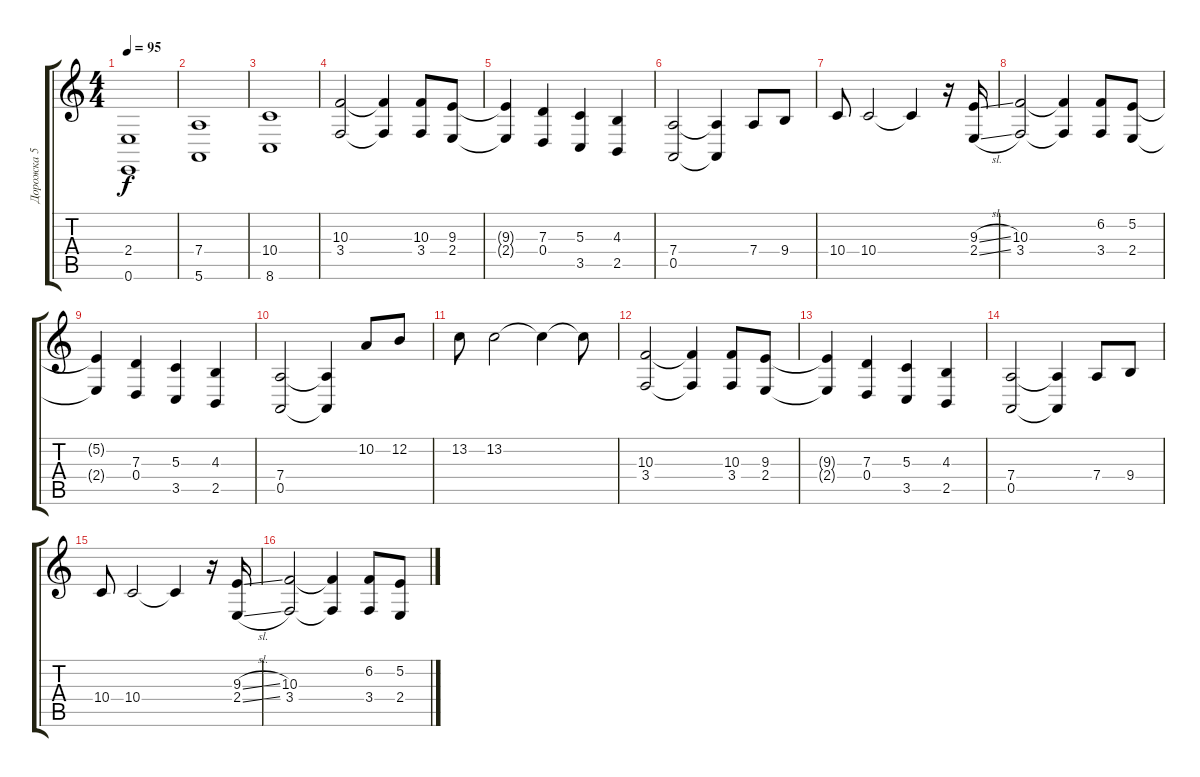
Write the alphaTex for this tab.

\track ("Дорожка 5" "Дорожка 5") {instrument synthstrings2}
\staff {score tabs}
\tuning (E4 B3 G3 D3 A2 E2) {hide}
\ts (4 4)
\tempo 95
\clef g2
\ks c
(2.4 0.6).1{dy f} |
(7.4 5.6).1 |
(10.4 8.6).1 |
(10.3 3.4).2 (10.3{t} 3.4{t}).4 (10.3 3.4).8 (9.3 2.4).8 |
(9.3{t} 2.4{t}).4 (7.3 0.4).4 (5.3 3.5).4 (4.3 2.5).4 |
(7.4 0.5).2 (7.4{t} 0.5{t}).4 7.4.8 9.4.8 |
10.4.8 10.4.2 10.4{t}.4 r.16 (9.3{sl} 2.4{sl}).16 |
(10.3 3.4).2 (10.3{t} 3.4{t}).4 (6.2 3.4).8 (5.2 2.4).8 |
(5.2{t} 2.4{t}).4 (7.3 0.4).4 (5.3 3.5).4 (4.3 2.5).4 |
(7.4 0.5).2 (7.4{t} 0.5{t}).4 10.2.8 12.2.8 |
13.2.8 13.2.2 13.2{t}.4 13.2{t}.8 |
(10.3 3.4).2 (10.3{t} 3.4{t}).4 (10.3 3.4).8 (9.3 2.4).8 |
(9.3{t} 2.4{t}).4 (7.3 0.4).4 (5.3 3.5).4 (4.3 2.5).4 |
(7.4 0.5).2 (7.4{t} 0.5{t}).4 7.4.8 9.4.8 |
10.4.8 10.4.2 10.4{t}.4 r.16 (9.3{sl} 2.4{sl}).16 |
(10.3 3.4).2 (10.3{t} 3.4{t}).4 (6.2 3.4).8 (5.2 2.4).8
